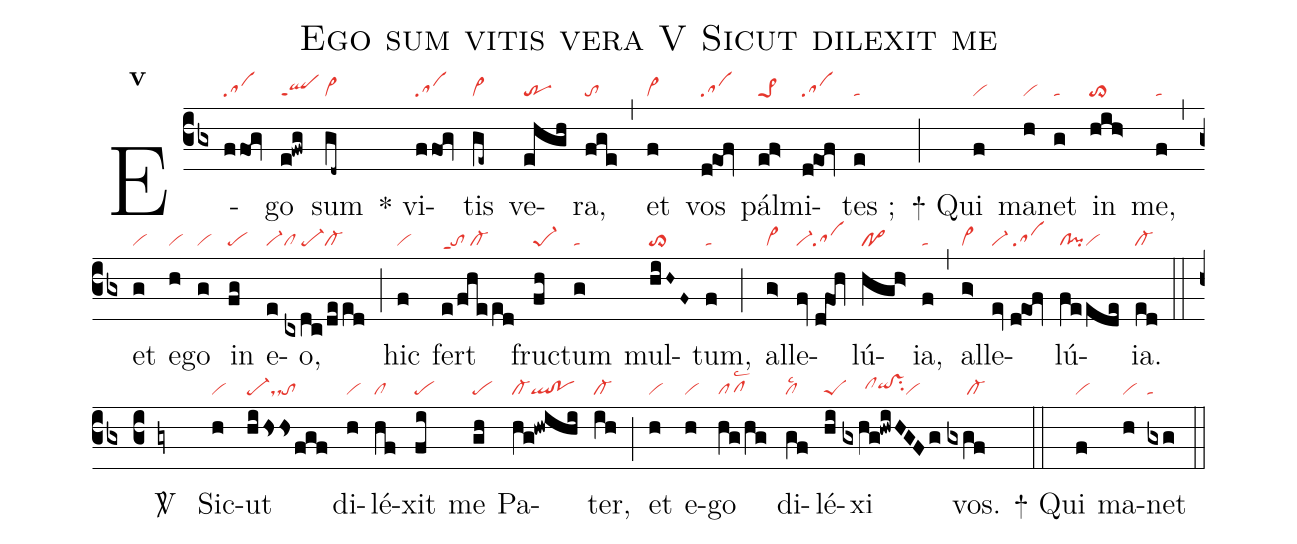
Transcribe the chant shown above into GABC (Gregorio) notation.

name:Ego sum vitis vera V Sicut dilexit me;
office-part:re;
mode:5;
nabc-lines:1;
%%
initial-style: 1;
name: Ego sum vitis vera;
mode: 5;
office-part: Responsorium;
annotation: Resp.;
annotation: v;
nabc-lines: 1;
%%
(cb3) E(ffo@gv|sa)go(e!fwg|qlppt1) sum(gd~|vi>) <sp>*</sp> vi(ffo@gv|sa)tis(ge~|vi>) ve(ehgh|tr)ra,(fge|to) (,) et(f|vi>) vos(d@eof|sa) pál(ef>|pe>1)mi(d@eof|sa)tes ;(e|ta) (;)
<sp>+</sp> Qui(f|vi) ma(h|vi)net(g|ta) in(hih>|to>) me,(f|ta) (,) et(g|vi) e(h|vi)go(g|vi) in(fg|pe) e(e|vi-)o,(cxdc/deed|cl/pe-cl-) (;) hic(f|vi) fert(e/fhe/ed|toppt1/cl-) fruc(fh|pe-1)tum(g|ta) mul(hiH~F~|to>)tum,(f|ta) (;) al(g>|vi>)le(fv//d@foh|vi-sa)lú(hgh>|po>)ia,(f|ta) (,) al(g>|vi>)le(ev//d@eof|vi-/sa)lú(fe/ede|cl!pivi)ia.(ed|cl-) (::)
(c3) <sp>V/</sp> (gy) Sic(h|vi)ut(hihshsfgf|pe-dsto) di(h|vi)lé(hf|cl)xit(fi|pe) me(gh|pe) Pa(hg!hwihi|cl-ql!po)ter,(ih|cl-) (;) et(h|vi) e(h|vi)go(hg/hg|pflsc2) di(gf|cllsc2)lé(hi|peS)xi(gxhg!hwiHGFg|//////clhhqihh!vshhsu2vi) vos.(gxgf |/////cl-) (::)
<sp>+</sp> Qui(f|vi) ma(h|vi)net(gxg|ta) (::)
